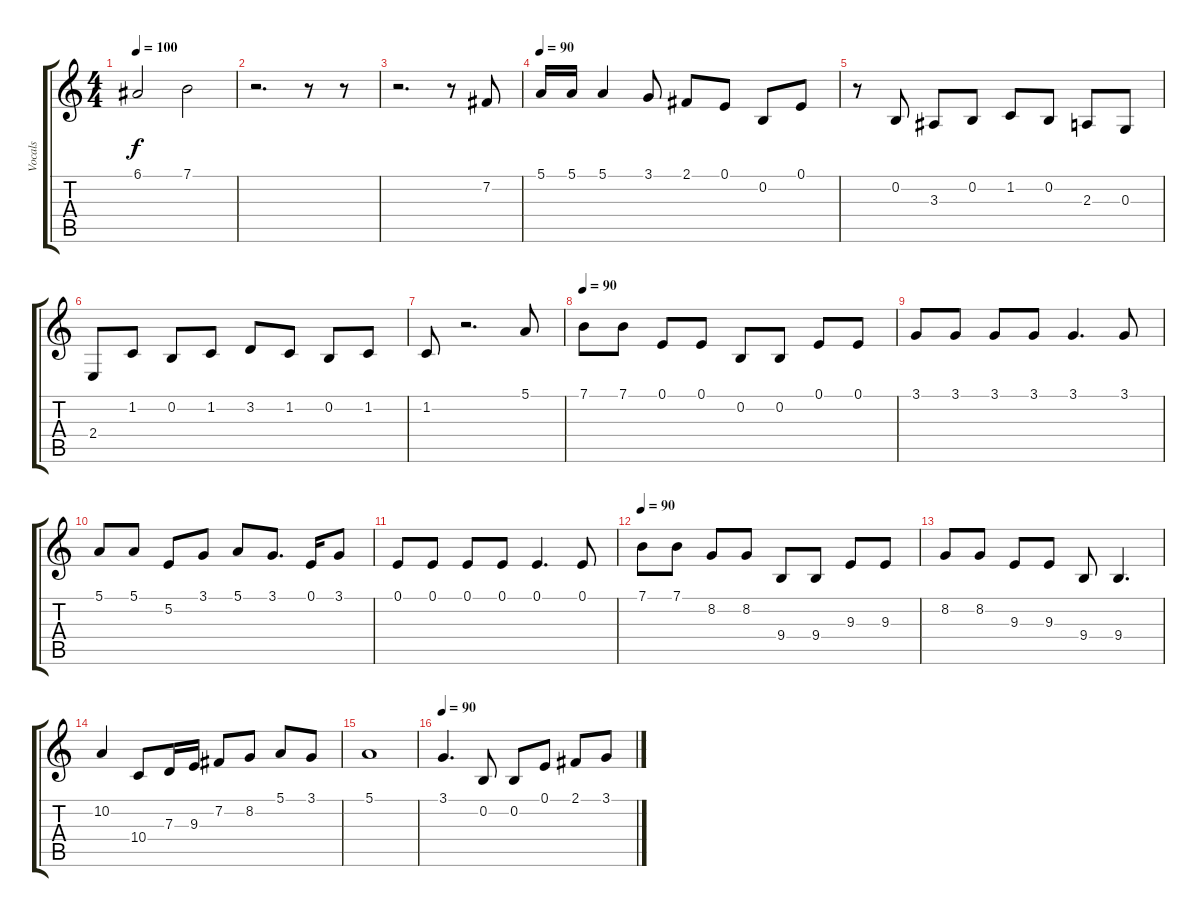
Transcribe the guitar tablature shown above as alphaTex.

\track ("Vocals" "Vocals") {instrument lead1square}
\staff {score tabs}
\tuning (E4 B3 G3 D3 A2 E2) {hide}
\ts (4 4)
\tempo 100
\clef g2
\ks c
6.1.2{dy f} 7.1.2 |
r.2{d} r.8 r.8 |
r.2{d} r.8 7.2.8 |
\tempo 90
5.1.16 5.1.16 5.1.4 3.1.8 2.1.8 0.1.8 0.2.8 0.1.8 |
r.8 0.2.8 3.3.8 0.2.8 1.2.8 0.2.8 2.3.8 0.3.8 |
2.4.8 1.2.8 0.2.8 1.2.8 3.2.8 1.2.8 0.2.8 1.2.8 |
1.2.8 r.2{d} 5.1.8 |
\tempo 90
7.1.8 7.1.8 0.1.8 0.1.8 0.2.8 0.2.8 0.1.8 0.1.8 |
3.1.8 3.1.8 3.1.8 3.1.8 3.1.4{d} 3.1.8 |
5.1.8 5.1.8 5.2.8 3.1.8 5.1.8 3.1.8{d} 0.1.16 3.1.8 |
0.1.8 0.1.8 0.1.8 0.1.8 0.1.4{d} 0.1.8 |
\tempo 90
7.1.8 7.1.8 8.2.8 8.2.8 9.4.8 9.4.8 9.3.8 9.3.8 |
8.2.8 8.2.8 9.3.8 9.3.8 9.4.8 9.4.4{d} |
10.2.4 10.4.8 7.3.16 9.3.16 7.2.8 8.2.8 5.1.8 3.1.8 |
5.1.1 |
\tempo 90
3.1.4{d} 0.2.8 0.2.8 0.1.8 2.1.8 3.1.8
